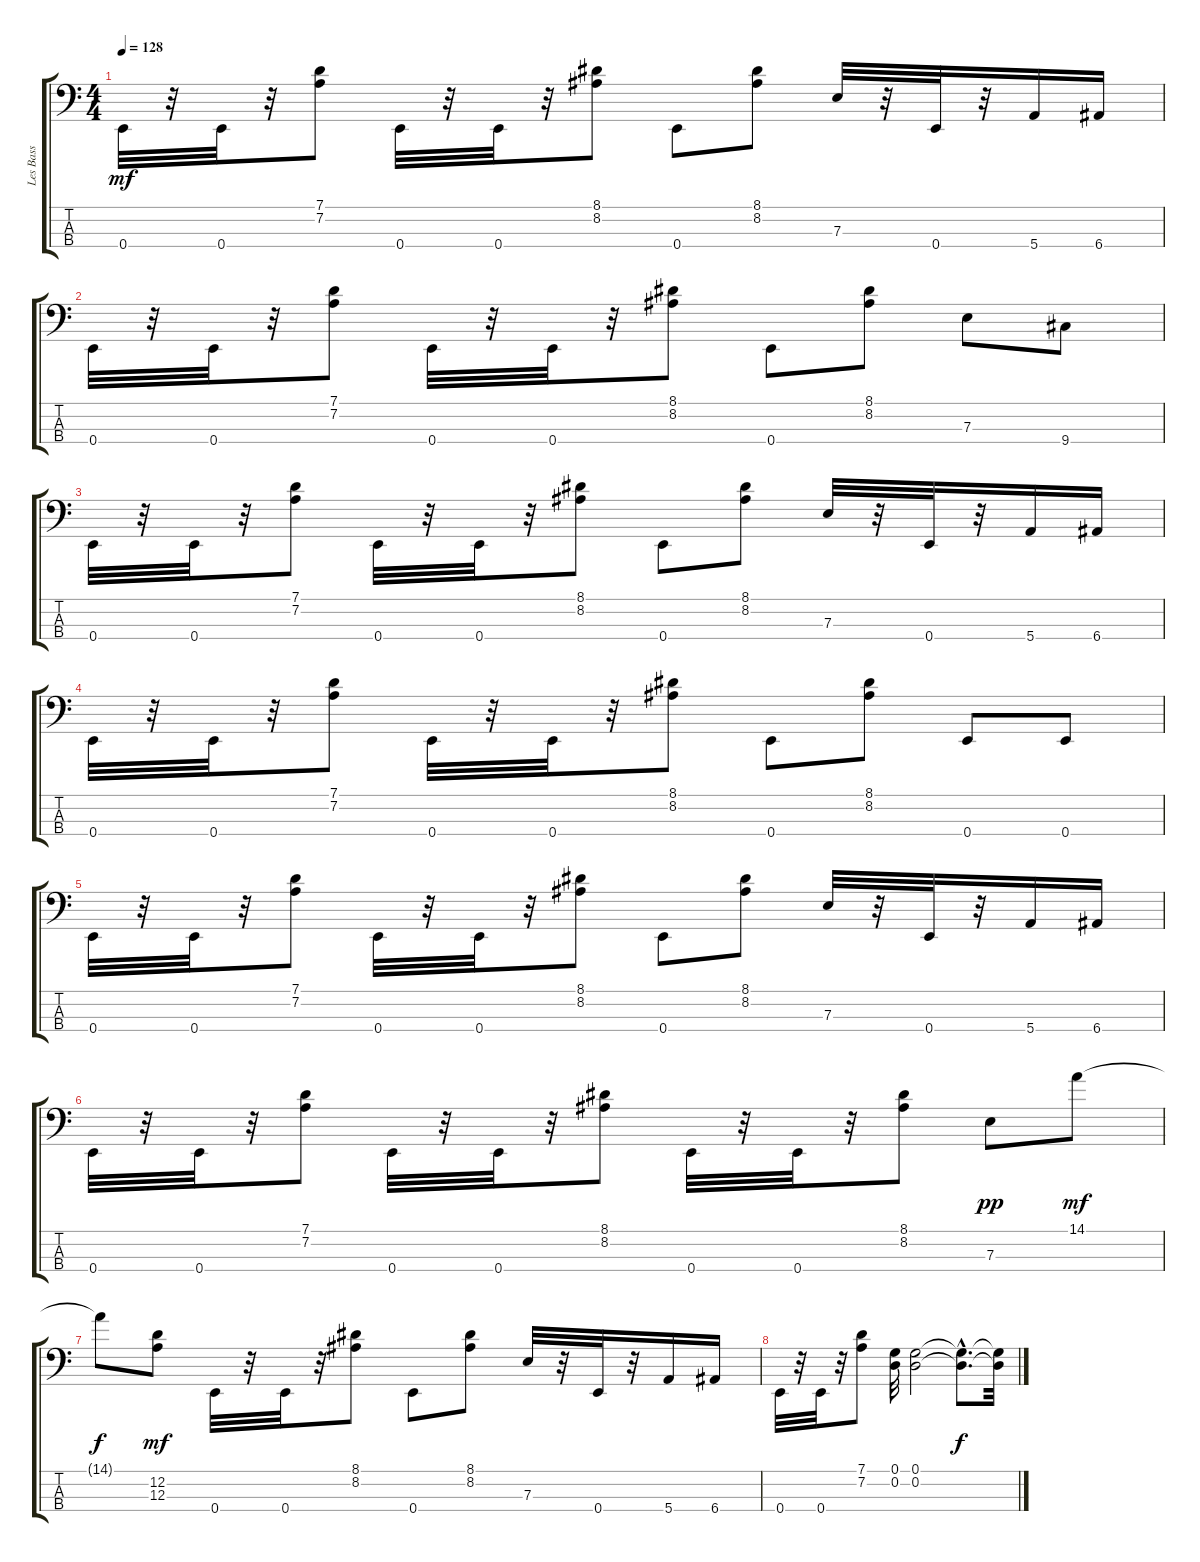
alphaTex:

\track ("Les Bass" "Les Bass") {instrument slapbass1}
\staff {score tabs}
\tuning (G2 D2 A1 E1) {hide}
\ts (4 4)
\tempo 128
\clef f4
\ks c
0.4.32{dy mf} r.32 0.4.32 r.32 (7.1 7.2).8 0.4.32 r.32 0.4.32 r.32 (8.1 8.2).8 0.4.8 (8.1 8.2).8 7.3.32 r.32 0.4.32 r.32 5.4.16 6.4.16 |
0.4.32 r.32 0.4.32 r.32 (7.1 7.2).8 0.4.32 r.32 0.4.32 r.32 (8.1 8.2).8 0.4.8 (8.1 8.2).8 7.3.8 9.4.8 |
0.4.32 r.32 0.4.32 r.32 (7.1 7.2).8 0.4.32 r.32 0.4.32 r.32 (8.1 8.2).8 0.4.8 (8.1 8.2).8 7.3.32 r.32 0.4.32 r.32 5.4.16 6.4.16 |
0.4.32 r.32 0.4.32 r.32 (7.1 7.2).8 0.4.32 r.32 0.4.32 r.32 (8.1 8.2).8 0.4.8 (8.1 8.2).8 0.4.8 0.4.8 |
0.4.32 r.32 0.4.32 r.32 (7.1 7.2).8 0.4.32 r.32 0.4.32 r.32 (8.1 8.2).8 0.4.8 (8.1 8.2).8 7.3.32 r.32 0.4.32 r.32 5.4.16 6.4.16 |
0.4.32 r.32 0.4.32 r.32 (7.1 7.2).8 0.4.32 r.32 0.4.32 r.32 (8.1 8.2).8 0.4.32 r.32 0.4.32 r.32 (8.1 8.2).8 7.3.8{dy pp} 14.1.8{dy mf} |
14.1{t}.8{dy f} (12.2 12.3).8{dy mf} 0.4.32 r.32 0.4.32 r.32 (8.1 8.2).8 0.4.8 (8.1 8.2).8 7.3.32 r.32 0.4.32 r.32 5.4.16 6.4.16 |
0.4.32 r.32 0.4.32 r.32 (7.1 7.2).8 (0.1 0.2).32 (0.1 0.2).2 (0.1{hac t} 0.2{hac t}).8{d dy f} (0.1{t} 0.2{t}).32
